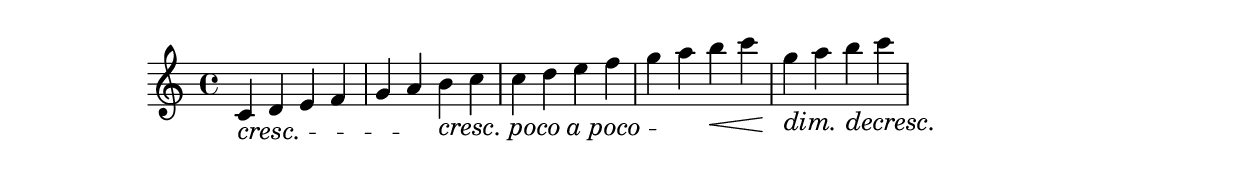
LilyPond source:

% Do not edit this file; it is automatically
% generated from Documentation/snippets/new
% This file is in the public domain.
%% Note: this file works from version 2.13.4
\version "2.13.16"

\header {
  lsrtags = "expressive-marks, tweaks-and-overrides"
  texidoc = "The \cresc, \dim and \decresc spanners can now be redefined as
postfix operators and produce one text spanner.  Defining custom spanners is
also easy.  Hairpin and text crescendi can be easily mixed. \< and \> produce
hairpins by default, \cresc etc. produce text spanners by default.
"
  doctitle = "Dynamics text spanner postfix"
} % begin verbatim


% Some sample text dynamic spanners, to be used as postfix operators
crpoco =
#(make-music 'CrescendoEvent
             'span-direction START
             'span-type 'text
             'span-text "cresc. poco a poco")
% Redefine the existing \cresc, \dim and \decresc commands to use postfix syntax
cresc =
#(make-music 'CrescendoEvent
             'span-direction START
             'span-type 'text
             'span-text "cresc.")
dim =
#(make-music 'DecrescendoEvent
             'span-direction START
             'span-type 'text
             'span-text "dim.")
decresc =
#(make-music 'DecrescendoEvent
             'span-direction START
             'span-type 'text
             'span-text "decresc.")

\relative c' {
  c4\cresc d4 e4 f4 |
  g4 a4\! b4\crpoco c4 |
  c4 d4 e4 f4 |
  g4 a4\! b4\< c4 |
  g4\dim a4 b4\decresc c4\!
}
